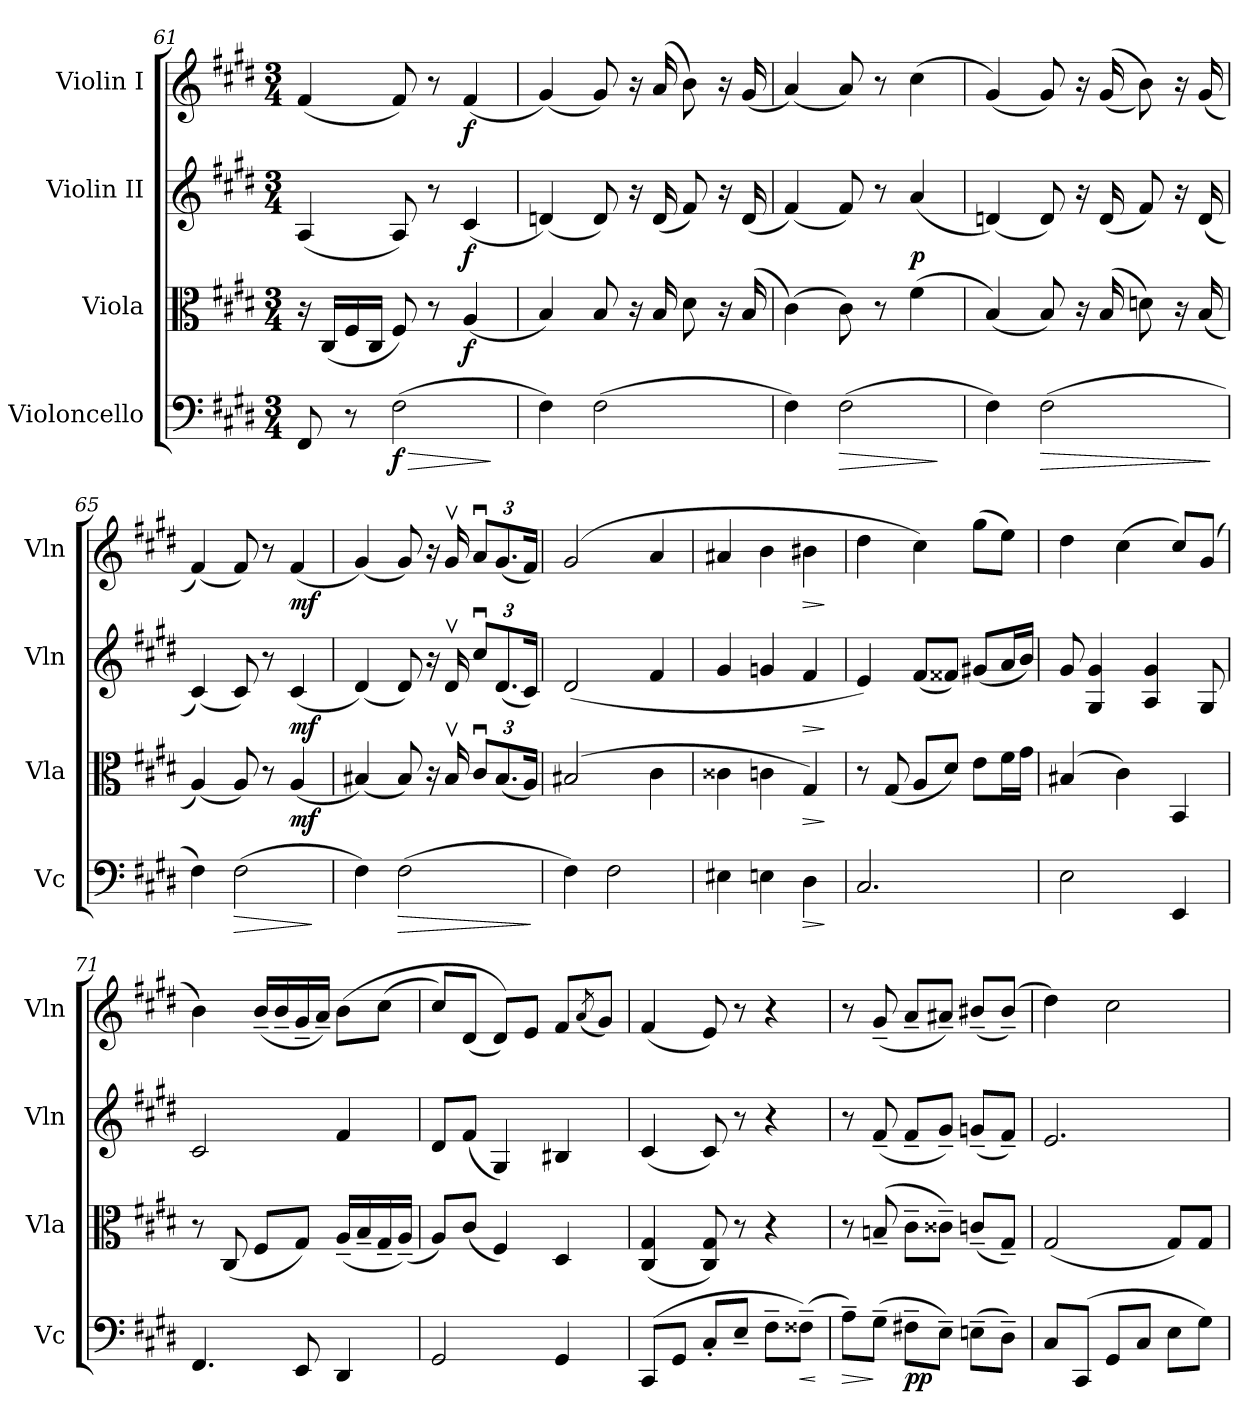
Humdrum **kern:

**kern	**dynam	**kern	**dynam	**kern	**dynam	**kern	**dynam
*part4	*part4	*part3	*part3	*part2	*part2	*part1	*part1
*staff4	*staff4	*staff3	*staff3	*staff2	*staff2	*staff1	*staff1
*I"Violoncello	*	*I"Viola	*	*I"Violin II	*	*I"Violin I	*
*I'Vc	*	*I'Vla	*	*I'Vln	*	*I'Vln	*
!!LO:PB:g=z
*clefF4	*	*clefC3	*	*clefG2	*	*clefG2	*
*k[f#c#g#d#]	*	*k[f#c#g#d#]	*	*k[f#c#g#d#]	*	*k[f#c#g#d#]	*
*M3/4	*	*M3/4	*	*M3/4	*	*M3/4	*
=61	=61	=61	=61	=61	=61	=61	=61
8FF#/	.	16r	.	(4A/	.	(4f#/	.
.	.	(16C#/LL	.	.	.	.	.
8r	.	16F#/	.	.	.	.	.
.	.	16C#/JJ	.	.	.	.	.
!	!LO:HP:b	!	!	!	!	!	!
!	!LO:DY:n=1:b	!	!	!	!	!	!
(2F#\	> f	8F#/)	.	8A/)	.	8f#/)	.
.	.	8r	.	8r	.	8r	.
!	!	!	!LO:DY:b	!	!LO:DY:b	!	!LO:DY:b
.	.	(4A/	f	(4c#/	f	(4f#/	f
.	]	.	.	.	.	.	.
=62	=62	=62	=62	=62	=62	=62	=62
4F#\)	.	4B/)	.	(4dn/)	.	(4g#/)	.
(2F#\	.	8B/	.	8d/)	.	8g#/)	.
.	.	16r	.	16r	.	16r	.
.	.	16B/	.	(16d/	.	(16a/	.
.	.	8d#\	.	8f#/)	.	8b\)	.
.	.	16r	.	16r	.	16r	.
.	.	(16B/	.	(16d/	.	(16g#/	.
=63	=63	=63	=63	=63	=63	=63	=63
4F#\)	.	(4c#\)	.	(4f#/)	.	(4a/)	.
!	!LO:HP:b	!	!	!	!	!	!
(2F#\	>	8c#\)	.	8f#/)	.	8a/)	.
.	.	8r	.	8r	.	8r	.
!	!	!	!	!	!LO:DY:b	!	!
.	.	(4f#\	.	(4a/	p	(4cc#\	.
.	]	.	.	.	.	.	.
=64	=64	=64	=64	=64	=64	=64	=64
4F#\)	.	(4B/)	.	(4dn/)	.	(4g#/)	.
!	!LO:HP:b	!	!	!	!	!	!
(2F#\	>	8B/)	.	8d/)	.	8g#/)	.
.	.	16r	.	16r	.	16r	.
.	.	(16B/	.	(16d/	.	((16g#/	.
.	.	8dn\)	.	8f#/)	.	8b\))	.
.	.	16r	.	16r	.	16r	.
.	.	(16B/	.	(16d/	.	(16g#/	.
.	]	.	.	.	.	.	.
=65	=65	=65	=65	=65	=65	=65	=65
4F#\)	.	(4A/)	.	(4c#/)	.	(4f#/)	.
!	!LO:HP:b	!	!	!	!	!	!
(2F#\	>	8A/)	.	8c#/)	.	8f#/)	.
.	.	8r	.	8r	.	8r	.
!	!	!	!LO:DY:b	!	!LO:DY:b	!	!LO:DY:b
.	.	(4A/	mf	(4c#/	mf	(4f#/	mf
.	]	.	.	.	.	.	.
!!LO:LB:g=z
=66	=66	=66	=66	=66	=66	=66	=66
4F#\)	.	(4B#X/)	.	(4d#/)	.	(4g#/)	.
!	!LO:HP:b	!	!	!	!	!	!
(2F#\	>	8B#/)	.	8d#/)	.	8g#/)	.
.	.	16r	.	16r	.	16r	.
.	.	16B#v/	.	16d#v/	.	16g#v/	.
*	*	*Xbrackettup	*	*Xbrackettup	*	*Xbrackettup	*
.	.	12c#u/L	.	12cc#u/L	.	12au/L	.
.	.	(12.B#/	.	(12.d#/	.	(12.g#/	.
.	.	24A/Jk)	.	24c#/Jk)	.	24f#/Jk)	.
.	]	.	.	.	.	.	.
=67	=67	=67	=67	=67	=67	=67	=67
4F#\)	.	(2B#X/	.	(2d#/	.	(2g#/	.
2F#\	.	.	.	.	.	.	.
.	.	4c#\	.	4f#/	.	4a/	.
=68	=68	=68	=68	=68	=68	=68	=68
4E#X\	.	4c##X\	.	4g#/	.	4a#X/	.
4En\	.	4cn\	.	4gn/	.	4b\	.
!	!LO:HP:b	!	!LO:HP:b	!	!LO:HP:b	!	!LO:HP:b
4D#\	>	4G#/)	>	4f#/	>	4b#X\	>
.	]	.	]	.	]	.	]
=69	=69	=69	=69	=69	=69	=69	=69
2.C#/	.	8r	.	4e/)	.	4dd#\	.
.	.	(8G#/	.	.	.	.	.
.	.	8A/L	.	(8f#/L	.	4cc#\)	.
.	.	8d#/J)	.	8f##X/J)	.	.	.
.	.	8e\L	.	(8g#X/L	.	(8gg#\L	.
.	.	16f#\L	.	16a/L	.	8ee\J)	.
.	.	16g#\JJ	.	16b/JJ)	.	.	.
=70	=70	=70	=70	=70	=70	=70	=70
2E\	.	(4B#X/	.	8g#/	.	4dd#\	.
.	.	.	.	4G#/ 4g#/	.	.	.
.	.	4c#\)	.	.	.	(4cc#\	.
.	.	.	.	4A/ 4g#/	.	.	.
4EE/	.	4BB/	.	.	.	8cc#/L)	.
.	.	.	.	8G#/	.	(8g#/J	.
!!LO:LB:g=z
=71	=71	=71	=71	=71	=71	=71	=71
4.FF#/	.	8r	.	2c#/	.	4b\)	.
.	.	(8C#/	.	.	.	.	.
.	.	8F#/L	.	.	.	(16b~/LL	.
.	.	.	.	.	.	16b~/	.
8EE/	.	8G#/J)	.	.	.	16g#~/	.
.	.	.	.	.	.	16a~/JJ)	.
4DD#/	.	(16A~/LL	.	4f#/	.	(8b\L	.
.	.	16B~/	.	.	.	.	.
.	.	16G#~/	.	.	.	(8cc#\J	.
.	.	(16A~/JJ)	.	.	.	.	.
=72	=72	=72	=72	=72	=72	=72	=72
2GG#/	.	8A/L)	.	8d#/L	.	8cc#/L)	.
.	.	(8c#/J	.	(8f#/J	.	(8d#/J	.
.	.	4F#/)	.	4G#/)	.	8d#/L))	.
.	.	.	.	.	.	8e/J	.
4GG#/	.	4D#/	.	4B#X/	.	8f#/L	.
.	.	.	.	.	.	(8qa/	.
.	.	.	.	.	.	8g#/J)	.
=73	=73	=73	=73	=73	=73	=73	=73
(8CC#/L	.	(4C#/ 4G#/	.	(4c#/	.	(4f#/	.
8GG#/J	.	.	.	.	.	.	.
8C#'/L	.	8C#/ 8G#/)	.	8c#/)	.	8e/)	.
8E~/J	.	8r	.	8r	.	8r	.
8F#~\L	.	4r	.	4r	.	4r	.
!	!LO:HP:b	!	!	!	!	!	!
(8F##X~\J)	<	.	.	.	.	.	.
.	[	.	.	.	.	.	.
=74	=74	=74	=74	=74	=74	=74	=74
!	!LO:HP:b	!	!	!	!	!	!
8A~\L)	>	8r	.	8r	.	8r	.
(8G#~\J	]	(8Bn~/	.	(8f#~/	.	(8g#~/	.
!	!LO:DY:b	!	!	!	!	!	!
8F#X~\L	pp	8c#~\L	.	8f#~/L	.	8a~/L	.
8E~\J)	.	8c##X~\J)	.	8g#~/J)	.	8a#X~/J)	.
(8En~\L	.	(8cn~/L	.	(8gn~/L	.	(8b#X~/L	.
8D#~\J)	.	8G#~/J)	.	8f#~/J)	.	(8b#~/J)	.
=75	=75	=75	=75	=75	=75	=75	=75
8C#/L	.	(2G#/	.	2.e/	.	4dd#\)	.
(8CC#/J	.	.	.	.	.	.	.
8GG#/L	.	.	.	.	.	2cc#\	.
8C#/J	.	.	.	.	.	.	.
8E\L	.	8G#/L)	.	.	.	.	.
8G#\J)	.	8G#/J	.	.	.	.	.
=	=	=	=	=	=	=	=
*-	*-	*-	*-	*-	*-	*-	*-
